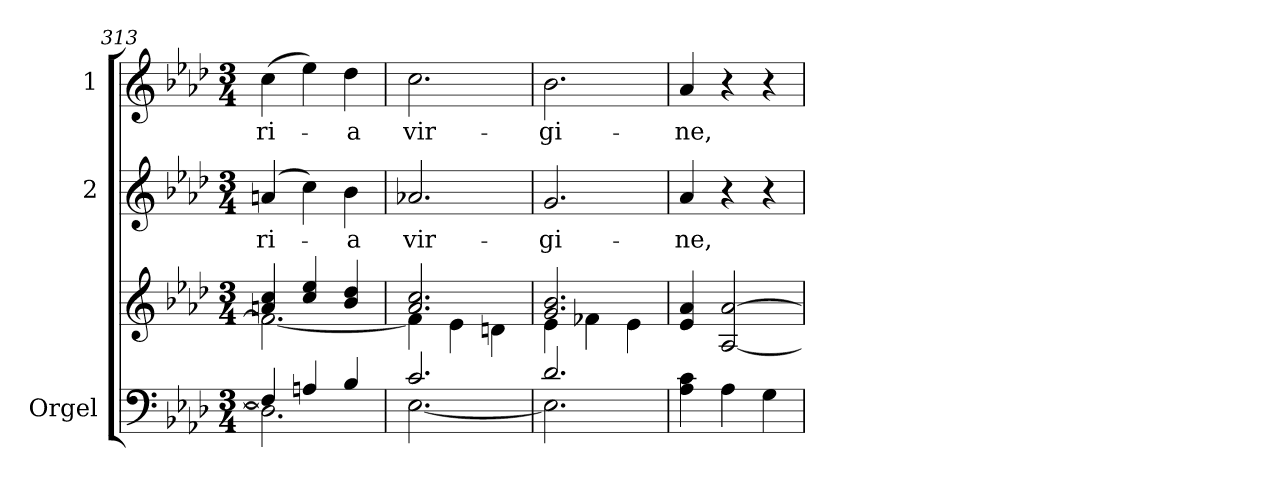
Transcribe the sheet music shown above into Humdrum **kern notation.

**kern	**kern	**kern	**text	**kern	**text
*part3	*part3	*part2	*part2	*part1	*part1
*staff4	*staff3	*staff2	*staff2	*staff1	*staff1
*I"Orgel	*	*I"2	*	*I"1	*
*I'Org.	*	*	*	*	*
*clefF4	*clefG2	*clefG2	*	*clefG2	*
*k[b-e-a-d-]	*k[b-e-a-d-]	*k[b-e-a-d-]	*	*k[b-e-a-d-]	*
*A-:	*A-:	*A-:	*	*A-:	*
*M3/4	*M3/4	*M3/4	*	*M3/4	*
=313	=313	=313	=313	=313	=313
*^	*^	*	*	*	*
!	!	!	!	!	!LO:LY:b	!	!LO:LY:b
4F/]	2.D-\]	4an/ 4cc/	2.f\_	(4an/	-ri-	(>4cc\	-ri-
4An/	.	4cc/ 4ee-/	.	4cc\)	.	4ee-\)	.
!	!	!	!	!	!LO:LY:b	!	!LO:LY:b
4B-/	.	4b-/ 4dd-/	.	4b-\	-a	4dd-\	-a
=314	=314	=314	=314	=314	=314	=314	=314
!	!	!	!	!	!LO:LY:b	!	!LO:LY:b
2.c/	[<2.E-\	2.a-/ 2.cc/	4f\]	2.a-X/	vir-	2.cc\	vir-
.	.	.	4e-\	.	.	.	.
.	.	.	4dn\	.	.	.	.
!!LO:PB:g=z
=315	=315	=315	=315	=315	=315	=315	=315
!	!	!	!	!	!LO:LY:b	!	!LO:LY:b
2.d-/	2.E-\]	2.g/ 2.b-/	4e-\	2.g/	-gi-	2.b-\	-gi-
.	.	.	4f-X\	.	.	.	.
.	.	.	4e-\	.	.	.	.
*v	*v	*	*	*	*	*	*
=316	=316	=316	=316	=316	=316	=316
!	!	!	!	!LO:LY:b	!	!LO:LY:b
*	*v	*v	*	*	*	*
4A-\ 4c\	4e-/ 4a-/	4a-/	-ne,	4a-/	-ne,
4A-\	[2A-/ [2a-/	4r	.	4r	.
4G\	.	4r	.	4r	.
=	=	=	=	=	=
*-	*-	*-	*-	*-	*-
